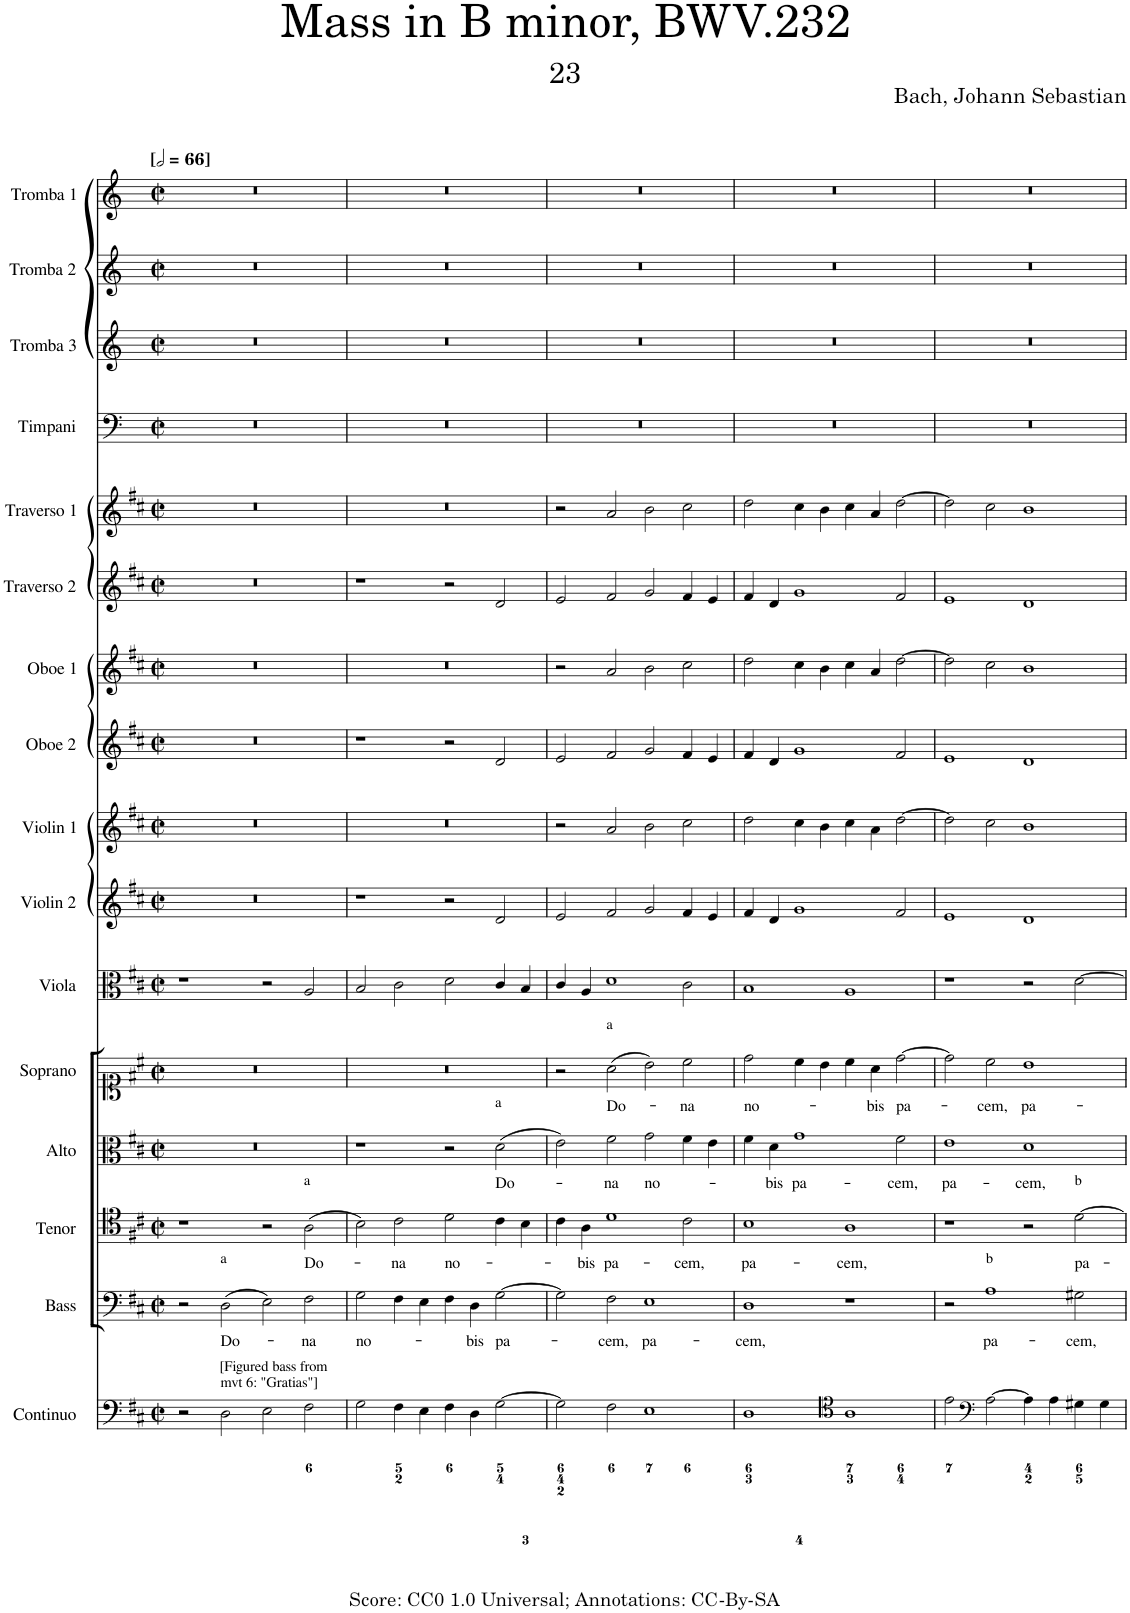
**kern	**kern	**text	**kern	**text	**kern	**text	**kern	**text	**kern	**kern	**kern	**kern	**kern	**kern	**kern	**kern	**kern	**kern	**kern
*part16	*part15	*part15	*part14	*part14	*part13	*part13	*part12	*part12	*part11	*part10	*part9	*part8	*part7	*part6	*part5	*part4	*part3	*part2	*part1
*staff16	*staff15	*staff15	*staff14	*staff14	*staff13	*staff13	*staff12	*staff12	*staff11	*staff10	*staff9	*staff8	*staff7	*staff6	*staff5	*staff4	*staff3	*staff2	*staff1
*I"Continuo	*I"Bass	*	*I"Tenor	*	*I"Alto	*	*I"Soprano	*	*I"Viola	*I"Violin 2	*I"Violin 1	*I"Oboe 2	*I"Oboe 1	*I"Traverso 2	*I"Traverso 1	*I"Timpani	*I"Tromba 3	*I"Tromba 2	*I"Tromba 1
*I'Cont	*I'B	*	*I'T	*	*I'A	*	*I'S	*	*I'Vla	*I'Vln 2	*I'Vln 1	*I'Ob 2	*I'Ob 1	*I'Trv 2	*I'Trv 1	*I'Timp	*I'Tr 3	*I'Tr 2	*I'Tr 1
*clefF4	*clefF4	*	*clefC4	*	*clefC3	*	*clefC1	*	*clefC3	*clefG2	*clefG2	*clefG2	*clefG2	*clefG2	*clefG2	*clefF4	*clefG2	*clefG2	*clefG2
*	*	*	*	*	*	*	*	*	*	*	*	*	*	*	*	*Trd-1c-2	*Trd-1c-2	*Trd-1c-2	*Trd-1c-2
*k[f#c#]	*k[f#c#]	*	*k[f#c#]	*	*k[f#c#]	*	*k[f#c#]	*	*k[f#c#]	*k[f#c#]	*k[f#c#]	*k[f#c#]	*k[f#c#]	*k[f#c#]	*k[f#c#]	*k[]	*k[]	*k[]	*k[]
*M4/2	*M4/2	*	*M4/2	*	*M4/2	*	*M4/2	*	*M4/2	*M4/2	*M4/2	*M4/2	*M4/2	*M4/2	*M4/2	*M4/2	*M4/2	*M4/2	*M4/2
*met(c|)	*met(c|)	*	*met(c|)	*	*met(c|)	*	*met(c|)	*	*met(c|)	*met(c|)	*met(c|)	*met(c|)	*met(c|)	*met(c|)	*met(c|)	*met(c|)	*met(c|)	*met(c|)	*met(c|)
*MM132	*MM132	*	*MM132	*	*MM132	*	*MM132	*	*MM132	*MM132	*MM132	*MM132	*MM132	*MM132	*MM132	*MM132	*MM132	*MM132	*MM132
=1	=1	=1	=1	=1	=1	=1	=1	=1	=1	=1	=1	=1	=1	=1	=1	=1	=1	=1	=1
!	!	!	!	!	!	!	!	!	!	!	!	!	!	!	!	!	!	!	!LO:TX:a:B:t=[
!	!	!	!	!	!	!	!	!	!	!	!	!	!	!	!	!	!	!	!LO:TX:a:B:t=]
2r	2r	.	1r	.	0r	.	0r	.	1r	0r	0r	0r	0r	0r	0r	0r	0r	0r	0r
!	!LO:TX:a:t=a	!	!	!	!	!	!	!	!	!	!	!	!	!	!	!	!	!	!
!LO:TX:a:t=[Figured bass from	!	!	!	!	!	!	!	!	!	!	!	!	!	!	!	!	!	!	!
!LO:TX:a:t=mvt 6&colon; "Gratias"]	!	!	!	!	!	!	!	!	!	!	!	!	!	!	!	!	!	!	!
!	!	!LO:LY:b	!	!	!	!	!	!	!	!	!	!	!	!	!	!	!	!	!
2D\	(2D\	Do-	.	.	.	.	.	.	.	.	.	.	.	.	.	.	.	.	.
2E\	2E\)	.	2r	.	.	.	.	.	2r	.	.	.	.	.	.	.	.	.	.
!	!	!	!LO:TX:a:t=a	!	!	!	!	!	!	!	!	!	!	!	!	!	!	!	!
!	!	!LO:LY:b	!	!LO:LY:b	!	!	!	!	!	!	!	!	!	!	!	!	!	!	!
2F#\	2F#\	-na	(2A\	Do-	.	.	.	.	2A/	.	.	.	.	.	.	.	.	.	.
=2	=2	=2	=2	=2	=2	=2	=2	=2	=2	=2	=2	=2	=2	=2	=2	=2	=2	=2	=2
!	!	!LO:LY:b	!	!	!	!	!	!	!	!	!	!	!	!	!	!	!	!	!
2G\	2G\	no-	2B\)	.	1r	.	0r	.	2B/	1r	0r	1r	0r	1r	0r	0r	0r	0r	0r
!	!	!	!	!LO:LY:b	!	!	!	!	!	!	!	!	!	!	!	!	!	!	!
4F#\	4F#\	.	2c#\	-na	.	.	.	.	2c#\	.	.	.	.	.	.	.	.	.	.
4E\	4E\	.	.	.	.	.	.	.	.	.	.	.	.	.	.	.	.	.	.
!	!	!	!	!LO:LY:b	!	!	!	!	!	!	!	!	!	!	!	!	!	!	!
4F#\	4F#\	.	2d\	no-	2r	.	.	.	2d\	2r	.	2r	.	2r	.	.	.	.	.
!	!	!LO:LY:b	!	!	!	!	!	!	!	!	!	!	!	!	!	!	!	!	!
4D\	4D\	-bis	.	.	.	.	.	.	.	.	.	.	.	.	.	.	.	.	.
!	!	!	!	!	!LO:TX:a:t=a	!	!	!	!	!	!	!	!	!	!	!	!	!	!
!	!	!LO:LY:b	!	!	!	!LO:LY:b	!	!	!	!	!	!	!	!	!	!	!	!	!
[2G\	[2G\	pa-	4c#\	.	(2d\	Do-	.	.	4c#/	2d/	.	2d/	.	2d/	.	.	.	.	.
.	.	.	4B\	.	.	.	.	.	4B/	.	.	.	.	.	.	.	.	.	.
=3	=3	=3	=3	=3	=3	=3	=3	=3	=3	=3	=3	=3	=3	=3	=3	=3	=3	=3	=3
2G\]	2G\]	.	4c#\	.	2e\)	.	2r	.	4c#/	2e/	2r	2e/	2r	2e/	2r	0r	0r	0r	0r
!	!	!	!	!LO:LY:b	!	!	!	!	!	!	!	!	!	!	!	!	!	!	!
.	.	.	4A\	-bis	.	.	.	.	4A/	.	.	.	.	.	.	.	.	.	.
!	!	!	!	!	!	!	!LO:TX:a:t=a	!	!	!	!	!	!	!	!	!	!	!	!
!	!	!LO:LY:b	!	!LO:LY:b	!	!LO:LY:b	!	!LO:LY:b	!	!	!	!	!	!	!	!	!	!	!
2F#\	2F#\	-cem,	1d	pa-	2f#\	-na	(2a\	Do-	1d	2f#/	2a/	2f#/	2a/	2f#/	2a/	.	.	.	.
!	!	!LO:LY:b	!	!	!	!LO:LY:b	!	!	!	!	!	!	!	!	!	!	!	!	!
1E	1E	pa-	.	.	2g\	no-	2b\)	.	.	2g/	2b\	2g/	2b\	2g/	2b\	.	.	.	.
!	!	!	!	!LO:LY:b	!	!	!	!LO:LY:b	!	!	!	!	!	!	!	!	!	!	!
.	.	.	2c#\	-cem,	4f#\	.	2cc#\	-na	2c#\	4f#/	2cc#\	4f#/	2cc#\	4f#/	2cc#\	.	.	.	.
.	.	.	.	.	4e\	.	.	.	.	4e/	.	4e/	.	4e/	.	.	.	.	.
=4	=4	=4	=4	=4	=4	=4	=4	=4	=4	=4	=4	=4	=4	=4	=4	=4	=4	=4	=4
!	!	!LO:LY:b	!	!LO:LY:b	!	!	!	!LO:LY:b	!	!	!	!	!	!	!	!	!	!	!
1D	1D	-cem,	1B	pa-	4f#\	.	2dd\	no-	1B	4f#/	2dd\	4f#/	2dd\	4f#/	2dd\	0r	0r	0r	0r
!	!	!	!	!	!	!LO:LY:b	!	!	!	!	!	!	!	!	!	!	!	!	!
.	.	.	.	.	4d\	-bis	.	.	.	4d/	.	4d/	.	4d/	.	.	.	.	.
!	!	!	!	!	!	!LO:LY:b	!	!	!	!	!	!	!	!	!	!	!	!	!
.	.	.	.	.	1g	pa-	4cc#\	.	.	1g	4cc#\	1g	4cc#\	1g	4cc#\	.	.	.	.
.	.	.	.	.	.	.	4b\	.	.	.	4b\	.	4b\	.	4b\	.	.	.	.
*clefC4	*	*	*	*	*	*	*	*	*	*	*	*	*	*	*	*	*	*	*
!	!	!	!	!LO:LY:b	!	!	!	!	!	!	!	!	!	!	!	!	!	!	!
1A	1r	.	1A	-cem,	.	.	4cc#\	.	1A	.	4cc#\	.	4cc#\	.	4cc#\	.	.	.	.
!	!	!	!	!	!	!	!	!LO:LY:b	!	!	!	!	!	!	!	!	!	!	!
.	.	.	.	.	.	.	4a\	-bis	.	.	4a\	.	4a/	.	4a/	.	.	.	.
!	!	!	!	!	!	!LO:LY:b	!	!LO:LY:b	!	!	!	!	!	!	!	!	!	!	!
.	.	.	.	.	2f#\	-cem,	[2dd\	pa-	.	2f#/	[2dd\	2f#/	[2dd\	2f#/	[2dd\	.	.	.	.
=5	=5	=5	=5	=5	=5	=5	=5	=5	=5	=5	=5	=5	=5	=5	=5	=5	=5	=5	=5
!	!	!	!	!	!	!LO:LY:b	!	!	!	!	!	!	!	!	!	!	!	!	!
2e\	2r	.	1r	.	1e	pa-	2dd\]	.	1r	1e	2dd\]	1e	2dd\]	1e	2dd\]	0r	0r	0r	0r
*clefF4	*	*	*	*	*	*	*	*	*	*	*	*	*	*	*	*	*	*	*
!	!LO:TX:a:t=b	!	!	!	!	!	!	!	!	!	!	!	!	!	!	!	!	!	!
!	!	!LO:LY:b	!	!	!	!	!	!LO:LY:b	!	!	!	!	!	!	!	!	!	!	!
[2A\	1A	pa-	.	.	.	.	2cc#\	-cem,	.	.	2cc#\	.	2cc#\	.	2cc#\	.	.	.	.
!	!	!	!	!	!	!LO:LY:b	!	!LO:LY:b	!	!	!	!	!	!	!	!	!	!	!
4A\]	.	.	2r	.	1d	-cem,	1b	pa-	2r	1d	1b	1d	1b	1d	1b	.	.	.	.
4A\	.	.	.	.	.	.	.	.	.	.	.	.	.	.	.	.	.	.	.
!	!	!	!LO:TX:a:t=b	!	!	!	!	!	!	!	!	!	!	!	!	!	!	!	!
!	!	!LO:LY:b	!	!LO:LY:b	!	!	!	!	!	!	!	!	!	!	!	!	!	!	!
4G#X\	2G#X\	-cem,	[2d\	pa-	.	.	.	.	[2d\	.	.	.	.	.	.	.	.	.	.
4G#\	.	.	.	.	.	.	.	.	.	.	.	.	.	.	.	.	.	.	.
=	=	=	=	=	=	=	=	=	=	=	=	=	=	=	=	=	=	=	=
*-	*-	*-	*-	*-	*-	*-	*-	*-	*-	*-	*-	*-	*-	*-	*-	*-	*-	*-	*-
